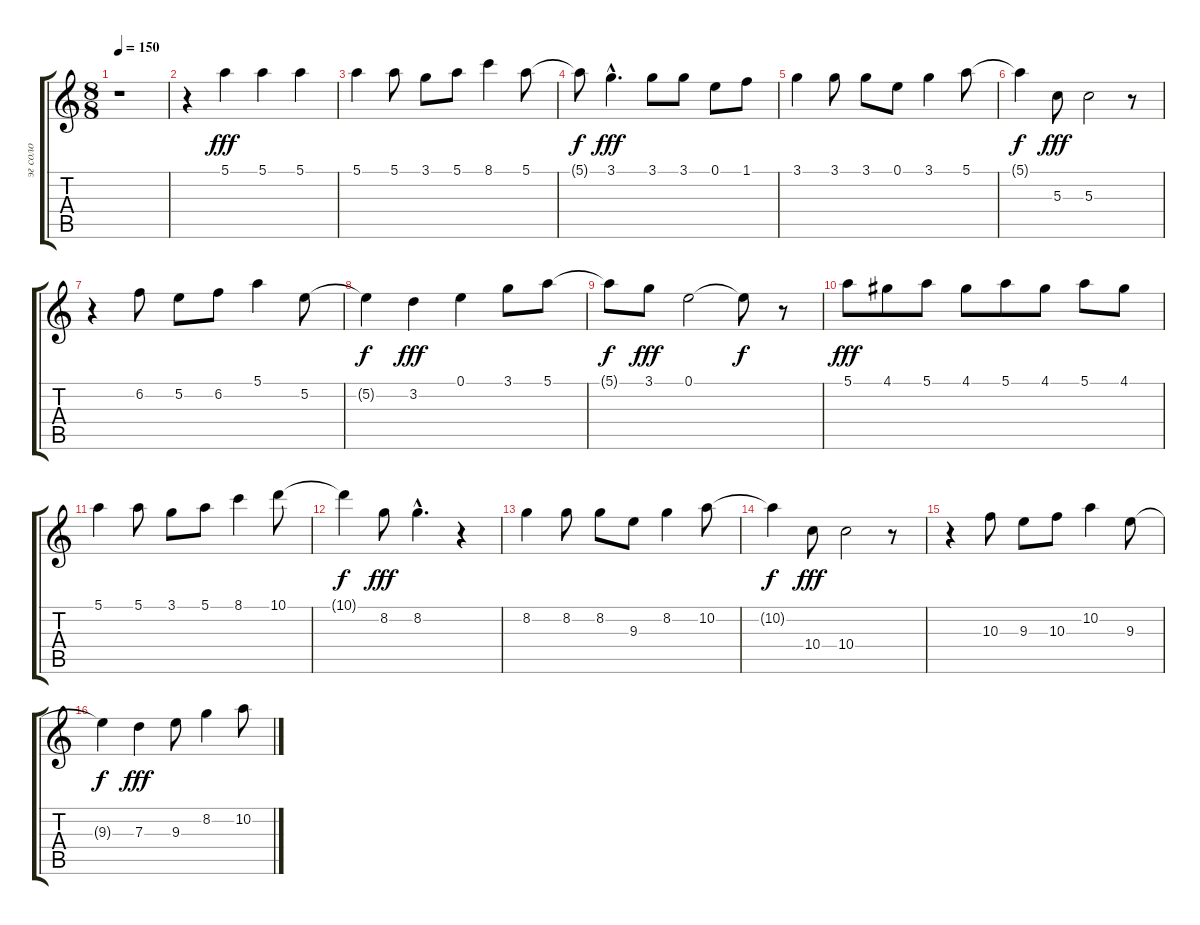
\track ("эг соло" "эг соло") {instrument overdrivenguitar}
\staff {score tabs}
\tuning (E4 B3 G3 D3 A2 E2) {hide}
\ts (8 8)
\tempo 150
\clef g2
\ks c
r.1{dy fff} |
r.4 5.1.4 5.1.4 5.1.4 |
5.1.4 5.1.8 3.1.8 5.1.8 8.1.4 5.1.8 |
5.1{t}.8{dy f} 3.1{hac}.4{d dy fff} 3.1.8 3.1.8 0.1.8 1.1.8 |
3.1.4 3.1.8 3.1.8 0.1.8 3.1.4 5.1.8 |
5.1{t}.4{dy f} 5.3.8{dy fff} 5.3.2 r.8 |
r.4 6.2.8 5.2.8 6.2.8 5.1.4 5.2.8 |
5.2{t}.4{dy f} 3.2.4{dy fff} 0.1.4 3.1.8 5.1.8 |
5.1{t}.8{dy f} 3.1.8{dy fff} 0.1.2 0.1{t}.8{dy f} r.8 |
5.1.8{dy fff} 4.1.8 5.1.8 4.1.8 5.1.8 4.1.8 5.1.8 4.1.8 |
5.1.4 5.1.8 3.1.8 5.1.8 8.1.4 10.1.8 |
10.1{t}.4{dy f} 8.2.8{dy fff} 8.2{hac}.4{d} r.4 |
8.2.4 8.2.8 8.2.8 9.3.8 8.2.4 10.2.8 |
10.2{t}.4{dy f} 10.4.8{dy fff} 10.4.2 r.8 |
r.4 10.3.8 9.3.8 10.3.8 10.2.4 9.3.8 |
9.3{t}.4{dy f} 7.3.4{dy fff} 9.3.8 8.2.4 10.2.8
